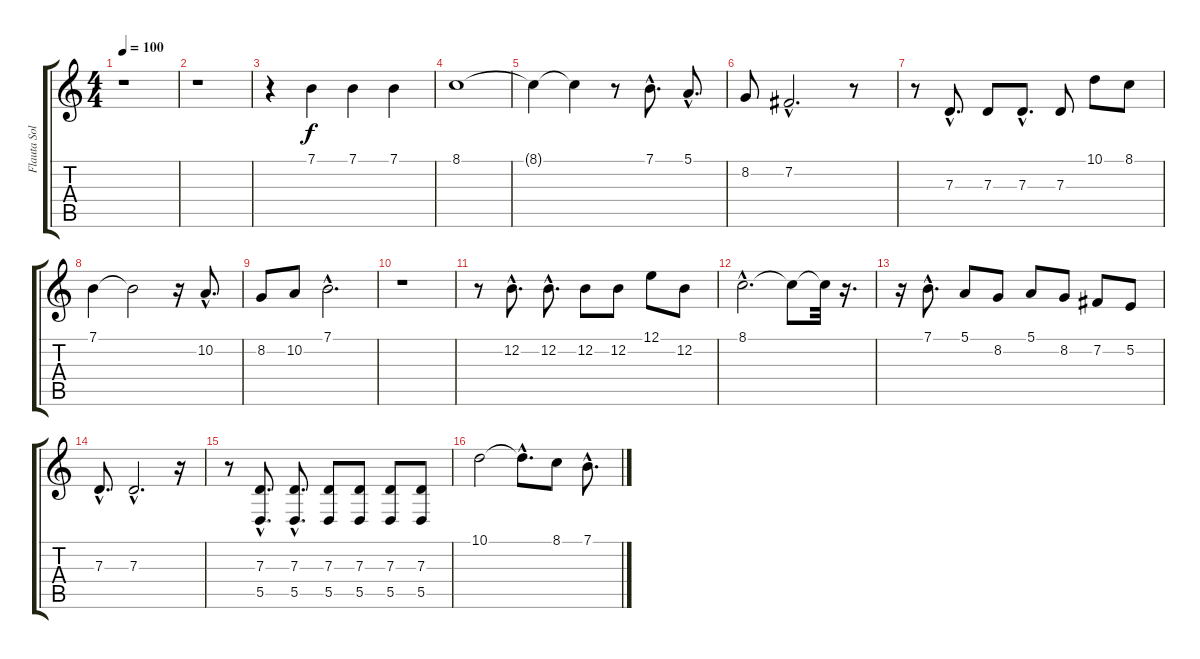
\track ("Flauta Solo" "Flauta Sol") {instrument panflute}
\staff {score tabs}
\tuning (E4 B3 G3 D3 A2 E2) {hide}
\ts (4 4)
\tempo 100
\clef g2
\ks c
r.1{dy f} |
r.1 |
r.4 7.1.4 7.1.4 7.1.4 |
\ks aminor
8.1.1 |
\ks c
8.1{t}.4 8.1{t}.4 r.8 7.1{hac}.8{d} 5.1{hac}.8{d} |
\ks aminor
8.2.8 7.2{hac}.2{d} r.8 |
\ks c
r.8 7.3{hac}.8{d} 7.3.8 7.3{hac}.8{d} 7.3.8 10.1.8 8.1.8 |
7.1.4 7.1{t}.2 r.16 10.2{hac}.8{d} |
8.2.8 10.2.8 7.1{hac}.2{d} |
r.1 |
r.8 12.2{hac}.8{d} 12.2{hac}.8{d} 12.2.8 12.2.8 12.1.8 12.2.8 |
\ks aminor
8.1{hac}.2{d} 8.1{t}.8 8.1{t}.32 r.16{d} |
r.16 7.1{hac}.8{d} 5.1.8 8.2.8 5.1.8 8.2.8 7.2.8 5.2.8 |
7.3{hac}.8{d} 7.3{hac}.2{d} r.16 |
\ks c
r.8 (7.3{hac} 5.5{hac}).8{d} (7.3{hac} 5.5{hac}).8{d} (7.3 5.5).8 (7.3 5.5).8 (7.3 5.5).8 (7.3 5.5).8 |
10.1.2 10.1{hac t}.8{d} 8.1.8 7.1{hac}.8{d}
